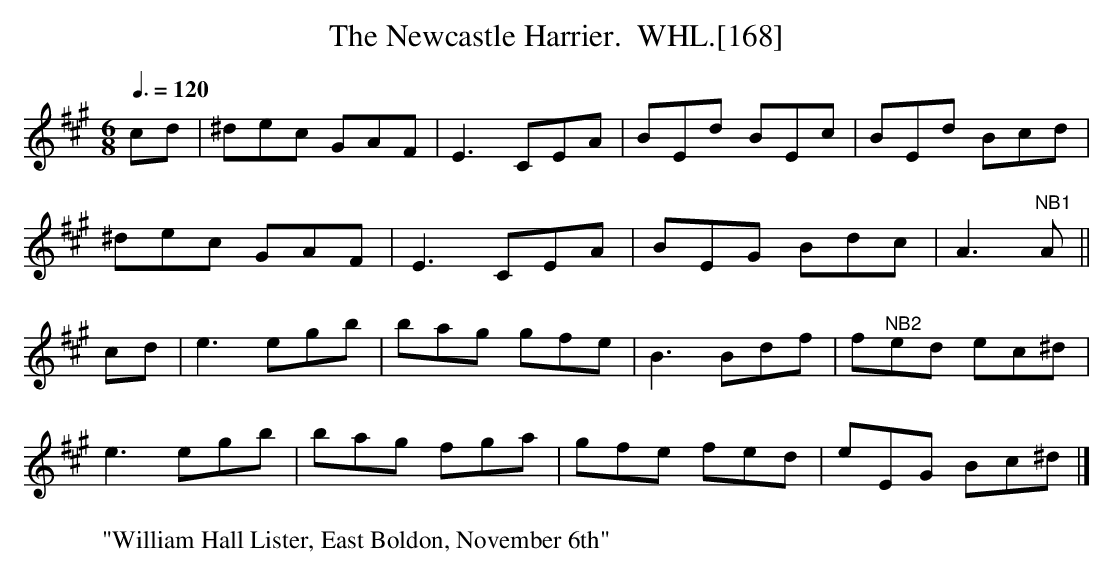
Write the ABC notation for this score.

X:1
T:Newcastle Harrier.  WHL.[168], The
W:"William Hall Lister, East Boldon, November 6th"
M:6/8
L:1/8
Q:3/8=120
K:A
cd|^dec GAF|E3 CEA|BEd BEc|BEd Bcd|
^dec GAF|E3 CEA|BEG Bdc|A3 "^NB1"A ||
cd|e3 egb |bag gfe|B3 Bdf|f"^NB2"ed ec^d|
e3 egb|bag fga|gfe fed|eEG Bc^d |]
